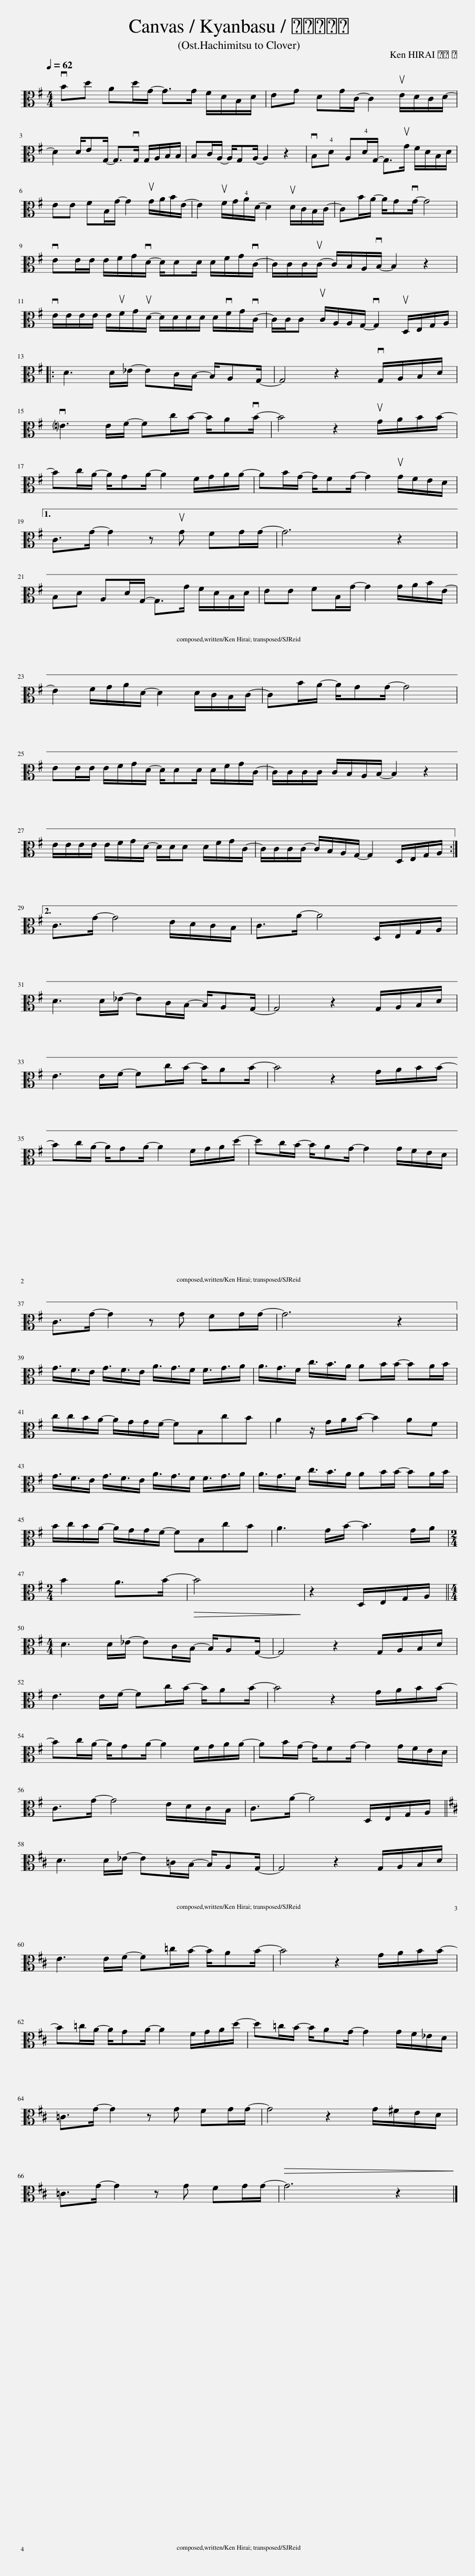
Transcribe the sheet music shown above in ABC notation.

X:1
L:1/8
Q:1/4=62
M:4/4
I:linebreak $
K:G
V:1 alto
V:1
 vBd Ad/G/- G>G F/D/B,/D/ | EG DG/C/- C2 uE/D/C/D/- |$ D2 D/EG,/- G,>vG, G,/A,/B,/B,/ | B,C/A,/- A,/G,A,/- A,2 z2 | vB,!4!D A,!4!D/G,/- G,>uG F/D/B,/D/ |$ %5
 EE FB,/G/- G2 uG/A/B/E/- | E2 uF/G/!4!A/D/- D2 uD/C/B,/C/- | CB/A/- A/GvG/- G4 |$ vEE/E/ E/F/G/vD/- D/DD/ D/F/G/vC/- | C/C/C/uC/- C/B,/A,/vB,/- B,2 z2 |$ %10
 vE/E/E/E/ E/uF/G/uD/- D/D/D/D/ D/vF/G/vC/- | C/C/C uC/A,/A,/G,/- vG,2 uD,/E,/G,/A,/ |:$ D3 D/_E/- EC/B,/- B,/A,G,/- | G,4 z2 vG,/A,/B,/D/ |$ v!courtesy!=E3 E/F/- Fc/B/- B/AvB/- | %15
 B4 z2 uG/A/B/B/- |$ Bc/A/- A/GA/- A2 F/G/A/A/- | AB/G/- G/FG/- G2 uG/F/E/D/ |1$ C>G- G2 z uG FG/G/- | G6 z2 |$ %20
 B,D A,D/G,/- G,>G F/D/B,/D/ | EE FB,/G/- G2 G/A/B/E/- |$ E2 F/G/A/D/- D2 D/C/B,/C/- | CB/A/- A/GG/- G4 |$ EE/E/ E/F/G/D/- D/DD/ D/F/G/C/- | %25
 C/C/C/C/ C/B,/A,/B,/- B,2 z2 |$ E/E/E/E/ E/F/G/D/- D/D/D D/F/G/C/- | C/C/C/C/- C/B,/A,/G,/- G,2 D,/E,/G,/A,/ :|2$ C>G- G4 E/D/C/B,/ | C>A- A4 D,/E,/G,/A,/ |$ %30
 D3 D/_E/- EC/B,/- B,/A,G,/- | G,4 z2 G,/A,/B,/D/ |$ E3 E/F/- Fc/B/- B/AB/- | B4 z2 G/A/B/B/- |$ Bc/A/- A/GA/- A2 F/G/A/d/- | %35
 dc/B/- B/AG/- G2 G/F/E/D/ |$ C>G- G2 z G FG/G/- | G6 z2 ||$ G3/4F3/4E/ G3/4F3/4E/ A3/4G3/4F/ F3/4G3/4A/ | A3/4G3/4F/ c3/4B3/4A/ AB/B/- BA/B/ |$ %40
 c/c/B/A/- A/G/G/F/- FB,cB | A2 z/ G/A/B/- B2 AF |$ G3/4F3/4E/ G3/4F3/4E/ A3/4G3/4F/ F3/4G3/4A/ | A3/4G3/4F/ c3/4B3/4A/ AB/B/- BA/B/ |$ B/c/B/A/- A/G/G/F/- FB,cB | %45
 A3 G/B/- B3 G/A/ |$[M:2/4] B2 A>B- |!>(! B4!>)! | z2 D,/E,/G,/A,/ ||$[M:4/4] D3 D/_E/- EC/B,/- B,/A,G,/- | %50
 G,4 z2 G,/A,/B,/D/ |$ E3 E/F/- Fc/B/- B/AB/- | B4 z2 G/A/B/B/- |$ Bc/A/- A/GA/- A2 F/G/A/A/- | AB/G/- G/FG/- G2 G/F/E/D/ |$ %55
 C>G- G4 E/D/C/B,/ | C>A- A4 D,/E,/G,/A,/ ||$[K:D] D3 D/_E/- E=C/B,/- B,/A,G,/- | G,4 z2 G,/A,/B,/D/ |$ E3 E/F/- F=c/B/- B/AB/- | %60
 B4 z2 G/A/B/B/- |$ B=c/A/- A/GA/- A2 F/G/A/d/- | d=c/B/- B/AG/- G2 G/F/_E/D/ |$ =C>G- G2 z G FG/G/- | G4 z2 G/^F/E/D/ |$ %65
 =C>G- G2 z G FG/G/- |!>(! G6 z2!>)! |] %67
